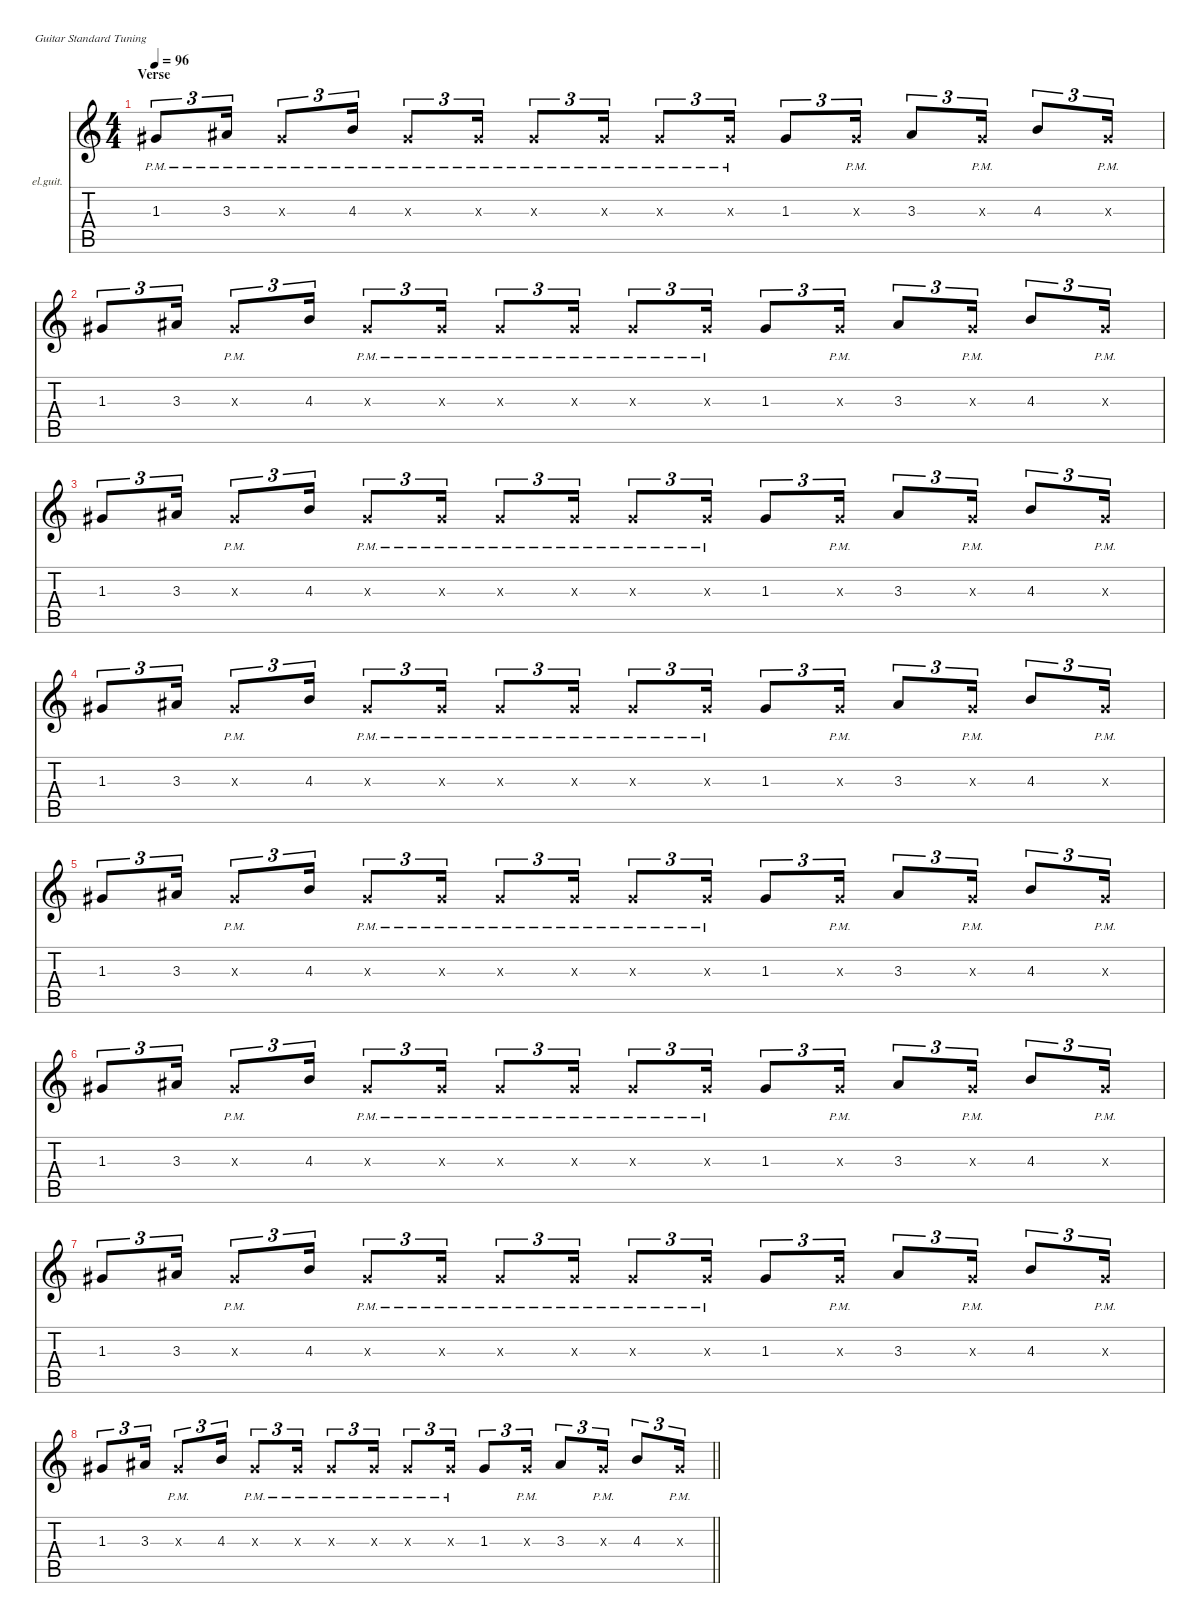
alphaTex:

\defaultSystemsLayout 4
\hideDynamics
\bracketExtendMode nobrackets
\firstSystemTrackNameOrientation horizontal
\otherSystemsTrackNameOrientation horizontal
\track ("Guitar (muted 1)" "el.guit.") {instrument electricguitarmuted}
\staff {score tabs}
\tuning (E4 B3 G3 D3 A2 E2)
\ts (4 4)
\section ("" "Verse")
\tempo 96
\clef g2
\ks c
1.3{pm acc #}.8{tu (3 2) dy f beam Up} 3.3{pm acc #}.16{tu (3 2) beam Up} 1.3{pm x acc #}.8{tu (3 2) beam Up} 4.3{pm}.16{tu (3 2) beam Up} 1.3{pm x acc #}.8{tu (3 2) beam Up} 1.3{pm x acc #}.16{tu (3 2) beam Up} 1.3{pm x acc #}.8{tu (3 2) beam Up} 1.3{pm x acc #}.16{tu (3 2) beam Up} 1.3{pm x acc #}.8{tu (3 2) beam Up} 1.3{pm x acc #}.16{tu (3 2) beam Up} 1.3{acc #}.8{tu (3 2) beam Up} 1.3{pm x acc #}.16{tu (3 2) beam Up} 3.3{acc #}.8{tu (3 2) beam Up} 1.3{pm x acc #}.16{tu (3 2) beam Up} 4.3.8{tu (3 2) beam Up} 1.3{pm x acc #}.16{tu (3 2) beam Up} |
1.3{acc #}.8{tu (3 2) beam Up} 3.3{acc #}.16{tu (3 2) beam Up} 1.3{pm x acc #}.8{tu (3 2) beam Up} 4.3.16{tu (3 2) beam Up} 1.3{pm x acc #}.8{tu (3 2) beam Up} 1.3{pm x acc #}.16{tu (3 2) beam Up} 1.3{pm x acc #}.8{tu (3 2) beam Up} 1.3{pm x acc #}.16{tu (3 2) beam Up} 1.3{pm x acc #}.8{tu (3 2) beam Up} 1.3{pm x acc #}.16{tu (3 2) beam Up} 1.3{acc #}.8{tu (3 2) beam Up} 1.3{pm x acc #}.16{tu (3 2) beam Up} 3.3{acc #}.8{tu (3 2) beam Up} 1.3{pm x acc #}.16{tu (3 2) beam Up} 4.3.8{tu (3 2) beam Up} 1.3{pm x acc #}.16{tu (3 2) beam Up} |
1.3{acc #}.8{tu (3 2) beam Up} 3.3{acc #}.16{tu (3 2) beam Up} 1.3{pm x acc #}.8{tu (3 2) beam Up} 4.3.16{tu (3 2) beam Up} 1.3{pm x acc #}.8{tu (3 2) beam Up} 1.3{pm x acc #}.16{tu (3 2) beam Up} 1.3{pm x acc #}.8{tu (3 2) beam Up} 1.3{pm x acc #}.16{tu (3 2) beam Up} 1.3{pm x acc #}.8{tu (3 2) beam Up} 1.3{pm x acc #}.16{tu (3 2) beam Up} 1.3{acc #}.8{tu (3 2) beam Up} 1.3{pm x acc #}.16{tu (3 2) beam Up} 3.3{acc #}.8{tu (3 2) beam Up} 1.3{pm x acc #}.16{tu (3 2) beam Up} 4.3.8{tu (3 2) beam Up} 1.3{pm x acc #}.16{tu (3 2) beam Up} |
1.3{acc #}.8{tu (3 2) beam Up} 3.3{acc #}.16{tu (3 2) beam Up} 1.3{pm x acc #}.8{tu (3 2) beam Up} 4.3.16{tu (3 2) beam Up} 1.3{pm x acc #}.8{tu (3 2) beam Up} 1.3{pm x acc #}.16{tu (3 2) beam Up} 1.3{pm x acc #}.8{tu (3 2) beam Up} 1.3{pm x acc #}.16{tu (3 2) beam Up} 1.3{pm x acc #}.8{tu (3 2) beam Up} 1.3{pm x acc #}.16{tu (3 2) beam Up} 1.3{acc #}.8{tu (3 2) beam Up} 1.3{pm x acc #}.16{tu (3 2) beam Up} 3.3{acc #}.8{tu (3 2) beam Up} 1.3{pm x acc #}.16{tu (3 2) beam Up} 4.3.8{tu (3 2) beam Up} 1.3{pm x acc #}.16{tu (3 2) beam Up} |
1.3{acc #}.8{tu (3 2) beam Up} 3.3{acc #}.16{tu (3 2) beam Up} 1.3{pm x acc #}.8{tu (3 2) beam Up} 4.3.16{tu (3 2) beam Up} 1.3{pm x acc #}.8{tu (3 2) beam Up} 1.3{pm x acc #}.16{tu (3 2) beam Up} 1.3{pm x acc #}.8{tu (3 2) beam Up} 1.3{pm x acc #}.16{tu (3 2) beam Up} 1.3{pm x acc #}.8{tu (3 2) beam Up} 1.3{pm x acc #}.16{tu (3 2) beam Up} 1.3{acc #}.8{tu (3 2) beam Up} 1.3{pm x acc #}.16{tu (3 2) beam Up} 3.3{acc #}.8{tu (3 2) beam Up} 1.3{pm x acc #}.16{tu (3 2) beam Up} 4.3.8{tu (3 2) beam Up} 1.3{pm x acc #}.16{tu (3 2) beam Up} |
1.3{acc #}.8{tu (3 2) beam Up} 3.3{acc #}.16{tu (3 2) beam Up} 1.3{pm x acc #}.8{tu (3 2) beam Up} 4.3.16{tu (3 2) beam Up} 1.3{pm x acc #}.8{tu (3 2) beam Up} 1.3{pm x acc #}.16{tu (3 2) beam Up} 1.3{pm x acc #}.8{tu (3 2) beam Up} 1.3{pm x acc #}.16{tu (3 2) beam Up} 1.3{pm x acc #}.8{tu (3 2) beam Up} 1.3{pm x acc #}.16{tu (3 2) beam Up} 1.3{acc #}.8{tu (3 2) beam Up} 1.3{pm x acc #}.16{tu (3 2) beam Up} 3.3{acc #}.8{tu (3 2) beam Up} 1.3{pm x acc #}.16{tu (3 2) beam Up} 4.3.8{tu (3 2) beam Up} 1.3{pm x acc #}.16{tu (3 2) beam Up} |
1.3{acc #}.8{tu (3 2) beam Up} 3.3{acc #}.16{tu (3 2) beam Up} 1.3{pm x acc #}.8{tu (3 2) beam Up} 4.3.16{tu (3 2) beam Up} 1.3{pm x acc #}.8{tu (3 2) beam Up} 1.3{pm x acc #}.16{tu (3 2) beam Up} 1.3{pm x acc #}.8{tu (3 2) beam Up} 1.3{pm x acc #}.16{tu (3 2) beam Up} 1.3{pm x acc #}.8{tu (3 2) beam Up} 1.3{pm x acc #}.16{tu (3 2) beam Up} 1.3{acc #}.8{tu (3 2) beam Up} 1.3{pm x acc #}.16{tu (3 2) beam Up} 3.3{acc #}.8{tu (3 2) beam Up} 1.3{pm x acc #}.16{tu (3 2) beam Up} 4.3.8{tu (3 2) beam Up} 1.3{pm x acc #}.16{tu (3 2) beam Up} |
\barLineRight lightlight
1.3{acc #}.8{tu (3 2) beam Up} 3.3{acc #}.16{tu (3 2) beam Up} 1.3{pm x acc #}.8{tu (3 2) beam Up} 4.3.16{tu (3 2) beam Up} 1.3{pm x acc #}.8{tu (3 2) beam Up} 1.3{pm x acc #}.16{tu (3 2) beam Up} 1.3{pm x acc #}.8{tu (3 2) beam Up} 1.3{pm x acc #}.16{tu (3 2) beam Up} 1.3{pm x acc #}.8{tu (3 2) beam Up} 1.3{pm x acc #}.16{tu (3 2) beam Up} 1.3{acc #}.8{tu (3 2) beam Up} 1.3{pm x acc #}.16{tu (3 2) beam Up} 3.3{acc #}.8{tu (3 2) beam Up} 1.3{pm x acc #}.16{tu (3 2) beam Up} 4.3.8{tu (3 2) beam Up} 1.3{pm x acc #}.16{tu (3 2) beam Up}
